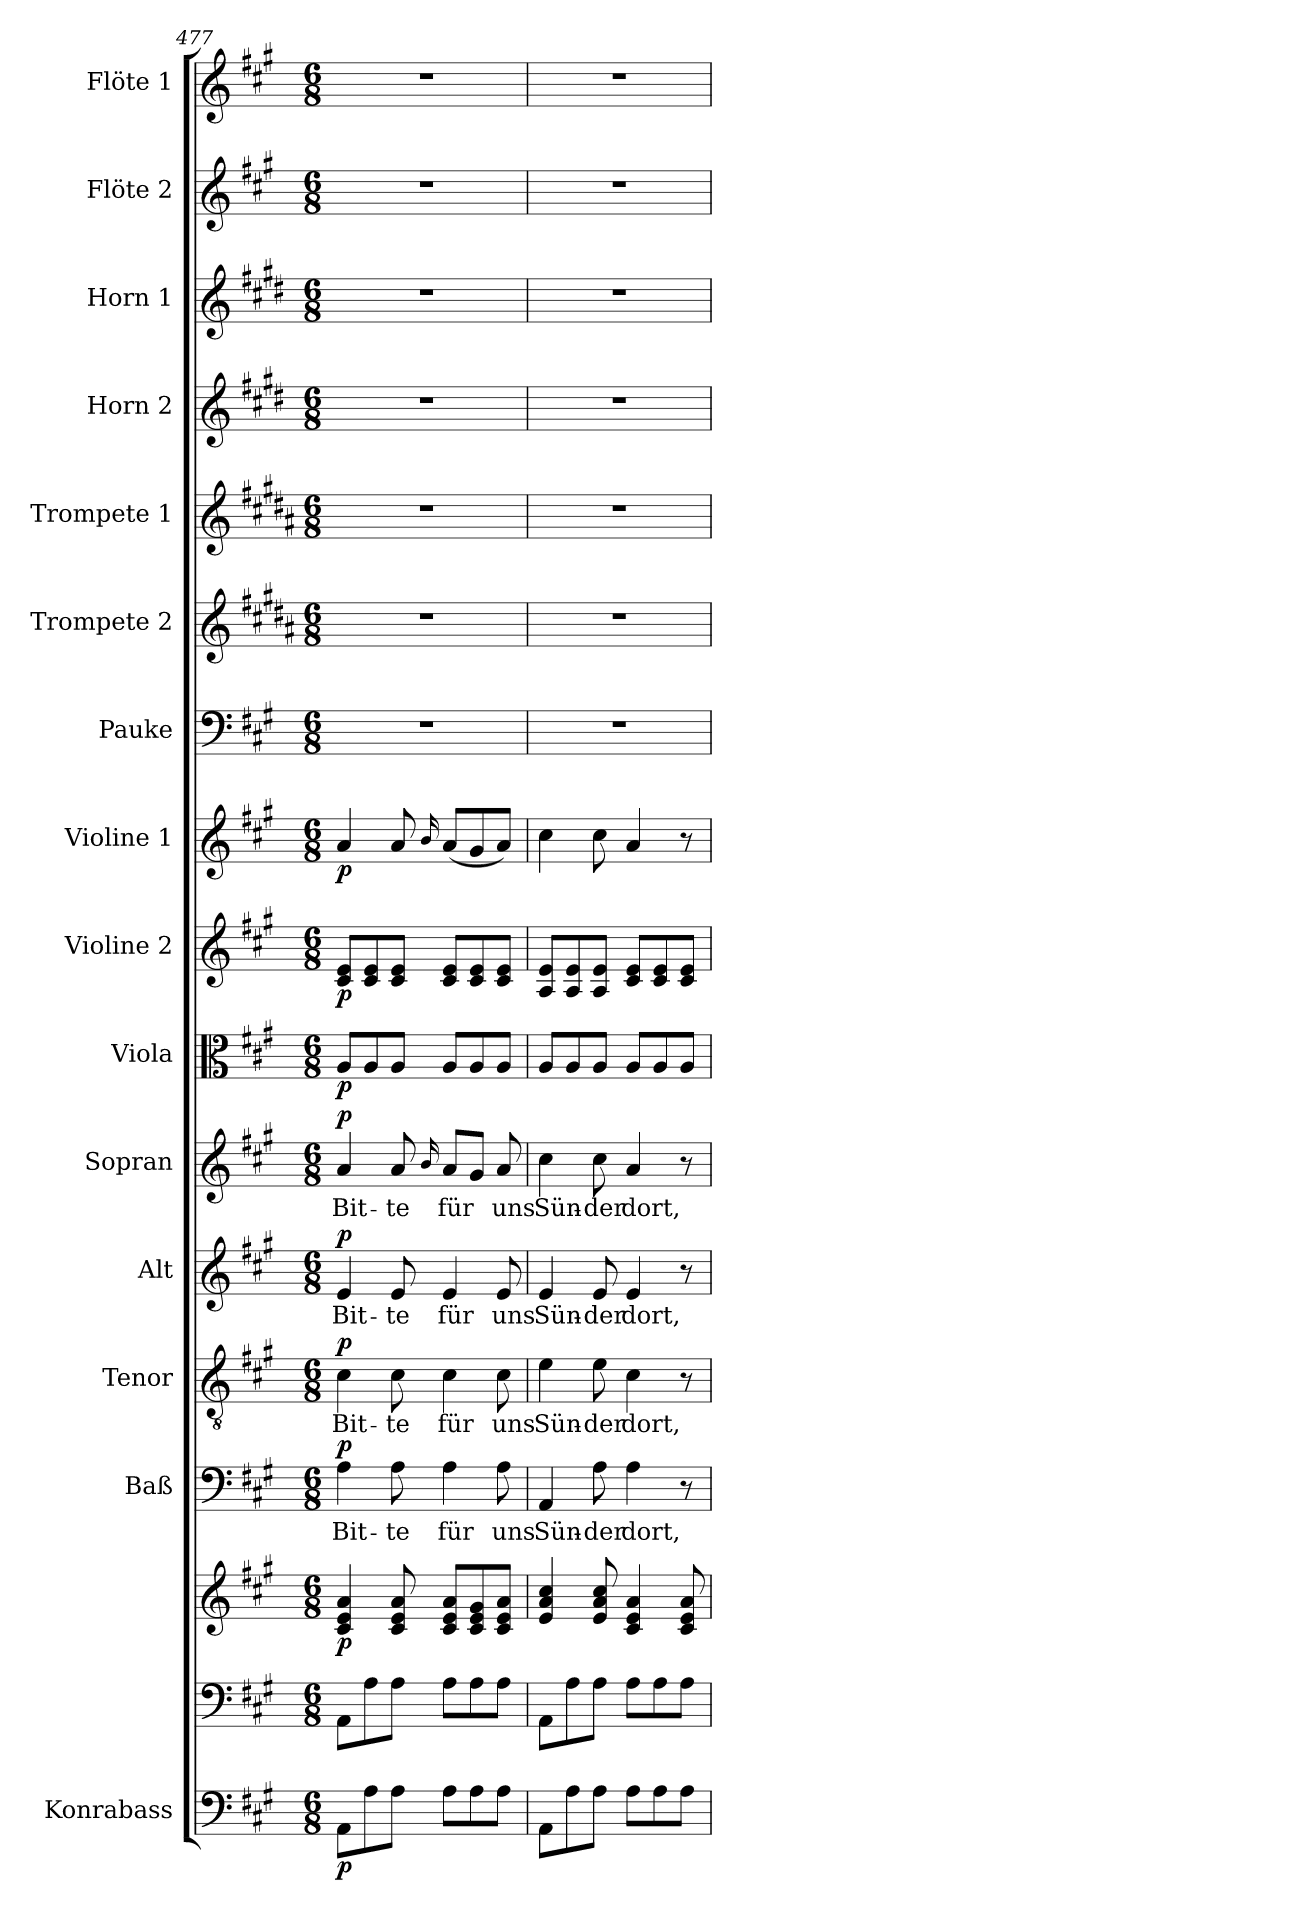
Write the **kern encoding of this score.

**kern	**dynam	**kern	**kern	**dynam	**kern	**text	**dynam	**kern	**text	**dynam	**kern	**text	**dynam	**kern	**text	**dynam	**kern	**dynam	**kern	**dynam	**kern	**dynam	**kern	**kern	**kern	**kern	**kern	**kern	**kern
*part16	*part16	*part15	*part15	*part15	*part14	*part14	*part14	*part13	*part13	*part13	*part12	*part12	*part12	*part11	*part11	*part11	*part10	*part10	*part9	*part9	*part8	*part8	*part7	*part6	*part5	*part4	*part3	*part2	*part1
*staff17	*staff17	*staff16	*staff15	*staff15/16	*staff14	*staff14	*staff14	*staff13	*staff13	*staff13	*staff12	*staff12	*staff12	*staff11	*staff11	*staff11	*staff10	*staff10	*staff9	*staff9	*staff8	*staff8	*staff7	*staff6	*staff5	*staff4	*staff3	*staff2	*staff1
*I"Konrabass	*	*	*	*	*I"Baß	*	*	*I"Tenor	*	*	*I"Alt	*	*	*I"Sopran	*	*	*I"Viola	*	*I"Violine 2	*	*I"Violine 1	*	*I"Pauke	*I"Trompete 2	*I"Trompete 1	*I"Horn 2	*I"Horn 1	*I"Flöte 2	*I"Flöte 1
*I'Kb.	*	*	*	*	*I'Baß	*	*	*I'Ten	*	*	*I'Alt	*	*	*I'Sop	*	*	*I'Vla.	*	*I'Vln. 2	*	*I'Vln. 1	*	*I'Pk.	*I'Trp. 2	*I'Trp. 1	*I'Hrn. 2	*I'Hrn. 1	*I'Fl. 2	*I'Fl. 1
*clefF4	*	*clefF4	*clefG2	*	*clefF4	*	*	*clefGv2	*	*	*clefG2	*	*	*clefG2	*	*	*clefC3	*	*clefG2	*	*clefG2	*	*clefF4	*clefG2	*clefG2	*clefG2	*clefG2	*clefG2	*clefG2
*ITrd7c12	*	*	*	*	*	*	*	*	*	*	*	*	*	*	*	*	*	*	*	*	*	*	*	*ITrd1c2	*ITrd1c2	*ITrd4c7	*ITrd4c7	*	*
*k[f#c#g#]	*	*k[f#c#g#]	*k[f#c#g#]	*	*k[f#c#g#]	*	*	*k[f#c#g#]	*	*	*k[f#c#g#]	*	*	*k[f#c#g#]	*	*	*k[f#c#g#]	*	*k[f#c#g#]	*	*k[f#c#g#]	*	*k[f#c#g#]	*k[f#c#g#]	*k[f#c#g#]	*k[f#c#g#]	*k[f#c#g#]	*k[f#c#g#]	*k[f#c#g#]
*A:	*	*A:	*A:	*	*A:	*	*	*A:	*	*	*A:	*	*	*A:	*	*	*A:	*	*A:	*	*A:	*	*A:	*A:	*A:	*A:	*A:	*A:	*A:
*M6/8	*	*M6/8	*M6/8	*	*M6/8	*	*	*M6/8	*	*	*M6/8	*	*	*M6/8	*	*	*M6/8	*	*M6/8	*	*M6/8	*	*M6/8	*M6/8	*M6/8	*M6/8	*M6/8	*M6/8	*M6/8
=477	=477	=477	=477	=477	=477	=477	=477	=477	=477	=477	=477	=477	=477	=477	=477	=477	=477	=477	=477	=477	=477	=477	=477	=477	=477	=477	=477	=477	=477
!	!LO:DY:b	!	!	!LO:DY:b	!	!LO:LY:b	!LO:DY:a	!	!LO:LY:b	!LO:DY:a	!	!LO:LY:b	!LO:DY:a	!	!LO:LY:b	!LO:DY:a	!	!LO:DY:b	!	!LO:DY:b	!	!LO:DY:b	!	!	!	!	!	!	!
8AAA\L	p	8AA\L	4c#/ 4e/ 4a/	p	4A\	Bit-	p	4c#\	Bit-	p	4e/	Bit-	p	4a/	Bit-	p	8A/L	p	8c#/ 8e/L	p	4a/	p	2.r	2.r	2.r	2.r	2.r	2.r	2.r
8AA\	.	8A\	.	.	.	.	.	.	.	.	.	.	.	.	.	.	8A/	.	8c#/ 8e/	.	.	.	.	.	.	.	.	.	.
!	!	!	!	!	!	!LO:LY:b	!	!	!LO:LY:b	!	!	!LO:LY:b	!	!	!LO:LY:b	!	!	!	!	!	!	!	!	!	!	!	!	!	!
8AA\J	.	8A\J	8c#/ 8e/ 8a/	.	8A\	-te	.	8c#\	-te	.	8e/	-te	.	8a/	-te	.	8A/J	.	8c#/ 8e/J	.	8a/	.	.	.	.	.	.	.	.
.	.	.	.	.	.	.	.	.	.	.	.	.	.	16qqb/	.	.	.	.	.	.	16qqb/	.	.	.	.	.	.	.	.
!	!	!	!	!	!	!LO:LY:b	!	!	!LO:LY:b	!	!	!LO:LY:b	!	!	!LO:LY:b	!	!	!	!	!	!	!	!	!	!	!	!	!	!
8AA\L	.	8A\L	8c#/ 8e/ 8a/L	.	4A\	für	.	4c#\	für	.	4e/	für	.	8a/L	für	.	8A/L	.	8c#/ 8e/L	.	(<8a/L	.	.	.	.	.	.	.	.
8AA\	.	8A\	8c#/ 8e/ 8g#/	.	.	.	.	.	.	.	.	.	.	8g#/J	.	.	8A/	.	8c#/ 8e/	.	8g#/	.	.	.	.	.	.	.	.
!	!	!	!	!	!	!LO:LY:b	!	!	!LO:LY:b	!	!	!LO:LY:b	!	!	!LO:LY:b	!	!	!	!	!	!	!	!	!	!	!	!	!	!
8AA\J	.	8A\J	8c#/ 8e/ 8a/J	.	8A\	uns	.	8c#\	uns	.	8e/	uns	.	8a/	uns	.	8A/J	.	8c#/ 8e/J	.	8a/J)	.	.	.	.	.	.	.	.
!!LO:PB:g=z
=478	=478	=478	=478	=478	=478	=478	=478	=478	=478	=478	=478	=478	=478	=478	=478	=478	=478	=478	=478	=478	=478	=478	=478	=478	=478	=478	=478	=478	=478
!	!	!	!	!	!	!LO:LY:b	!	!	!LO:LY:b	!	!	!LO:LY:b	!	!	!LO:LY:b	!	!	!	!	!	!	!	!	!	!	!	!	!	!
8AAA\L	.	8AA\L	4e/ 4a/ 4cc#/	.	4AA/	Sün-	.	4e\	Sün-	.	4e/	Sün-	.	4cc#\	Sün-	.	8A/L	.	8A/ 8e/L	.	4cc#\	.	2.r	2.r	2.r	2.r	2.r	2.r	2.r
8AA\	.	8A\	.	.	.	.	.	.	.	.	.	.	.	.	.	.	8A/	.	8A/ 8e/	.	.	.	.	.	.	.	.	.	.
!	!	!	!	!	!	!LO:LY:b	!	!	!LO:LY:b	!	!	!LO:LY:b	!	!	!LO:LY:b	!	!	!	!	!	!	!	!	!	!	!	!	!	!
8AA\J	.	8A\J	8e/ 8a/ 8cc#/	.	8A\	-der	.	8e\	-der	.	8e/	-der	.	8cc#\	-der	.	8A/J	.	8A/ 8e/J	.	8cc#\	.	.	.	.	.	.	.	.
!	!	!	!	!	!	!LO:LY:b	!	!	!LO:LY:b	!	!	!LO:LY:b	!	!	!LO:LY:b	!	!	!	!	!	!	!	!	!	!	!	!	!	!
8AA\L	.	8A\L	4c#/ 4e/ 4a/	.	4A\	dort,	.	4c#\	dort,	.	4e/	dort,	.	4a/	dort,	.	8A/L	.	8c#/ 8e/L	.	4a/	.	.	.	.	.	.	.	.
8AA\	.	8A\	.	.	.	.	.	.	.	.	.	.	.	.	.	.	8A/	.	8c#/ 8e/	.	.	.	.	.	.	.	.	.	.
8AA\J	.	8A\J	8c#/ 8e/ 8a/	.	8r	.	.	8r	.	.	8r	.	.	8r	.	.	8A/J	.	8c#/ 8e/J	.	8r	.	.	.	.	.	.	.	.
=	=	=	=	=	=	=	=	=	=	=	=	=	=	=	=	=	=	=	=	=	=	=	=	=	=	=	=	=	=
*-	*-	*-	*-	*-	*-	*-	*-	*-	*-	*-	*-	*-	*-	*-	*-	*-	*-	*-	*-	*-	*-	*-	*-	*-	*-	*-	*-	*-	*-
